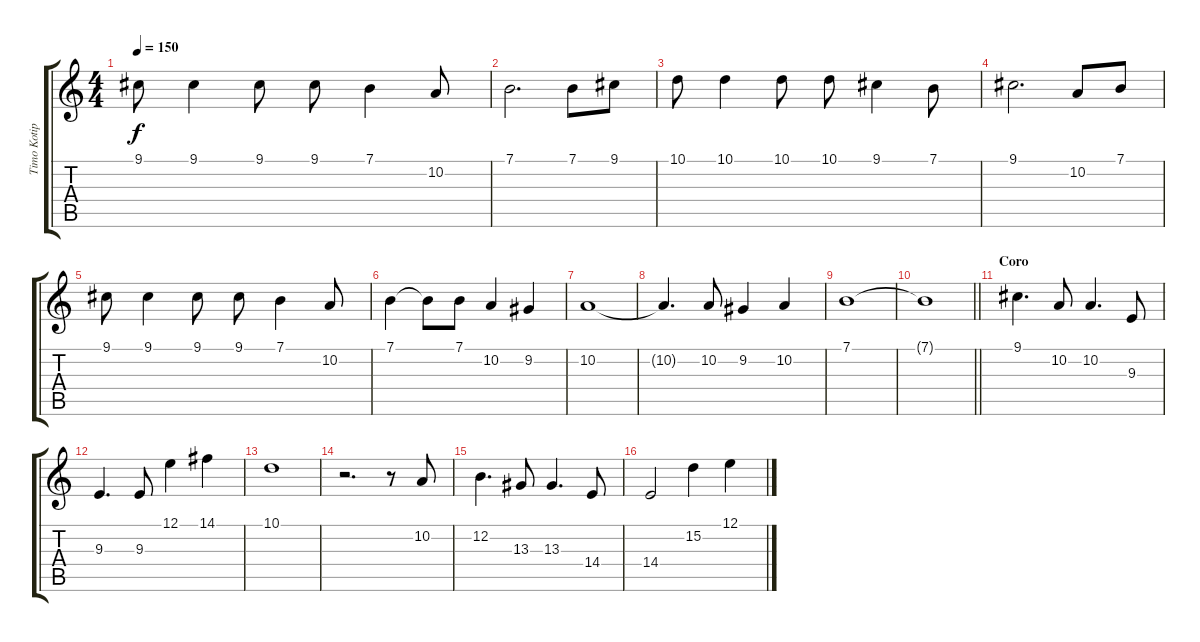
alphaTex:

\track ("Timo Kotipelto" "Timo Kotip") {instrument choiraahs}
\staff {score tabs}
\tuning (E4 B3 G3 D3 A2 E2) {hide}
\ts (4 4)
\tempo 150
\clef g2
\ks c
9.1.8{dy f} 9.1.4 9.1.8 9.1.8 7.1.4 10.2.8 |
7.1.2{d} 7.1.8 9.1.8 |
10.1.8 10.1.4 10.1.8 10.1.8 9.1.4 7.1.8 |
9.1.2{d} 10.2.8 7.1.8 |
9.1.8 9.1.4 9.1.8 9.1.8 7.1.4 10.2.8 |
7.1.4 7.1{t}.8 7.1.8 10.2.4 9.2.4 |
10.2.1 |
10.2{t}.4{d} 10.2.8 9.2.4 10.2.4 |
7.1.1 |
\barLineRight lightlight
7.1{t}.1 |
\section ("" "Coro")
9.1.4{d} 10.2.8 10.2.4{d} 9.3.8 |
9.3.4{d} 9.3.8 12.1.4 14.1.4 |
10.1.1 |
r.2{d} r.8 10.2.8 |
12.2.4{d} 13.3.8 13.3.4{d} 14.4.8 |
14.4.2 15.2.4 12.1.4
